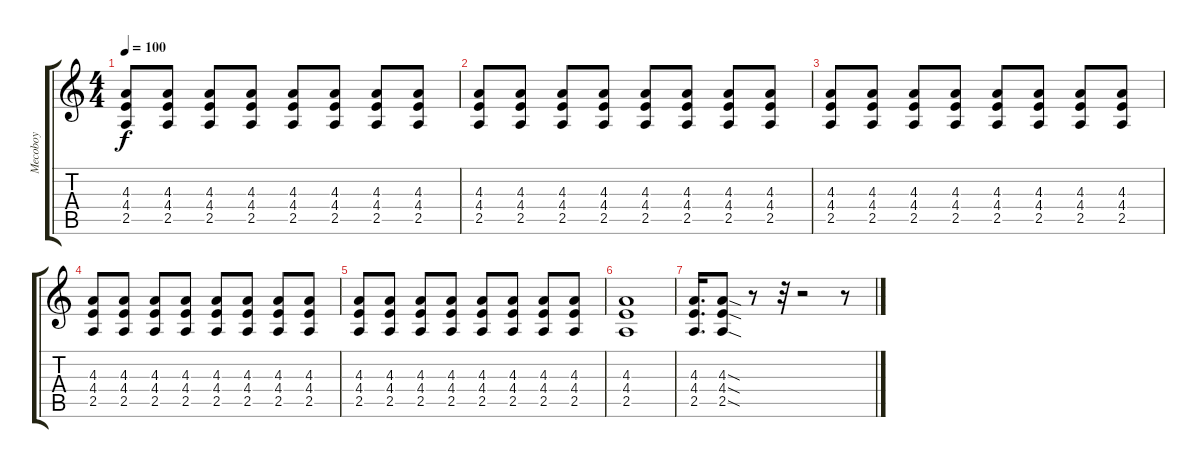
\track ("Mecoboy" "Mecoboy") {instrument distortionguitar}
\staff {score tabs}
\tuning (D4 A3 F3 C3 G2 C2) {hide}
\ts (4 4)
\tempo 100
\clef g2
\ks c
(4.3 4.4 2.5).8{dy f balance 8} (4.3 4.4 2.5).8 (4.3 4.4 2.5).8 (4.3 4.4 2.5).8 (4.3 4.4 2.5).8 (4.3 4.4 2.5).8 (4.3 4.4 2.5).8 (4.3 4.4 2.5).8 |
(4.3 4.4 2.5).8 (4.3 4.4 2.5).8 (4.3 4.4 2.5).8 (4.3 4.4 2.5).8 (4.3 4.4 2.5).8 (4.3 4.4 2.5).8 (4.3 4.4 2.5).8 (4.3 4.4 2.5).8 |
(4.3 4.4 2.5).8 (4.3 4.4 2.5).8 (4.3 4.4 2.5).8 (4.3 4.4 2.5).8 (4.3 4.4 2.5).8 (4.3 4.4 2.5).8 (4.3 4.4 2.5).8 (4.3 4.4 2.5).8 |
(4.3 4.4 2.5).8{balance 8} (4.3 4.4 2.5).8 (4.3 4.4 2.5).8 (4.3 4.4 2.5).8 (4.3 4.4 2.5).8 (4.3 4.4 2.5).8 (4.3 4.4 2.5).8 (4.3 4.4 2.5).8 |
(4.3 4.4 2.5).8 (4.3 4.4 2.5).8 (4.3 4.4 2.5).8 (4.3 4.4 2.5).8 (4.3 4.4 2.5).8 (4.3 4.4 2.5).8 (4.3 4.4 2.5).8 (4.3 4.4 2.5).8 |
(4.3 4.4 2.5).1 |
(4.3 4.4 2.5).16{d} (4.3{sod} 4.4{sod} 2.5{sod}).8 r.8 r.32 r.2 r.8
